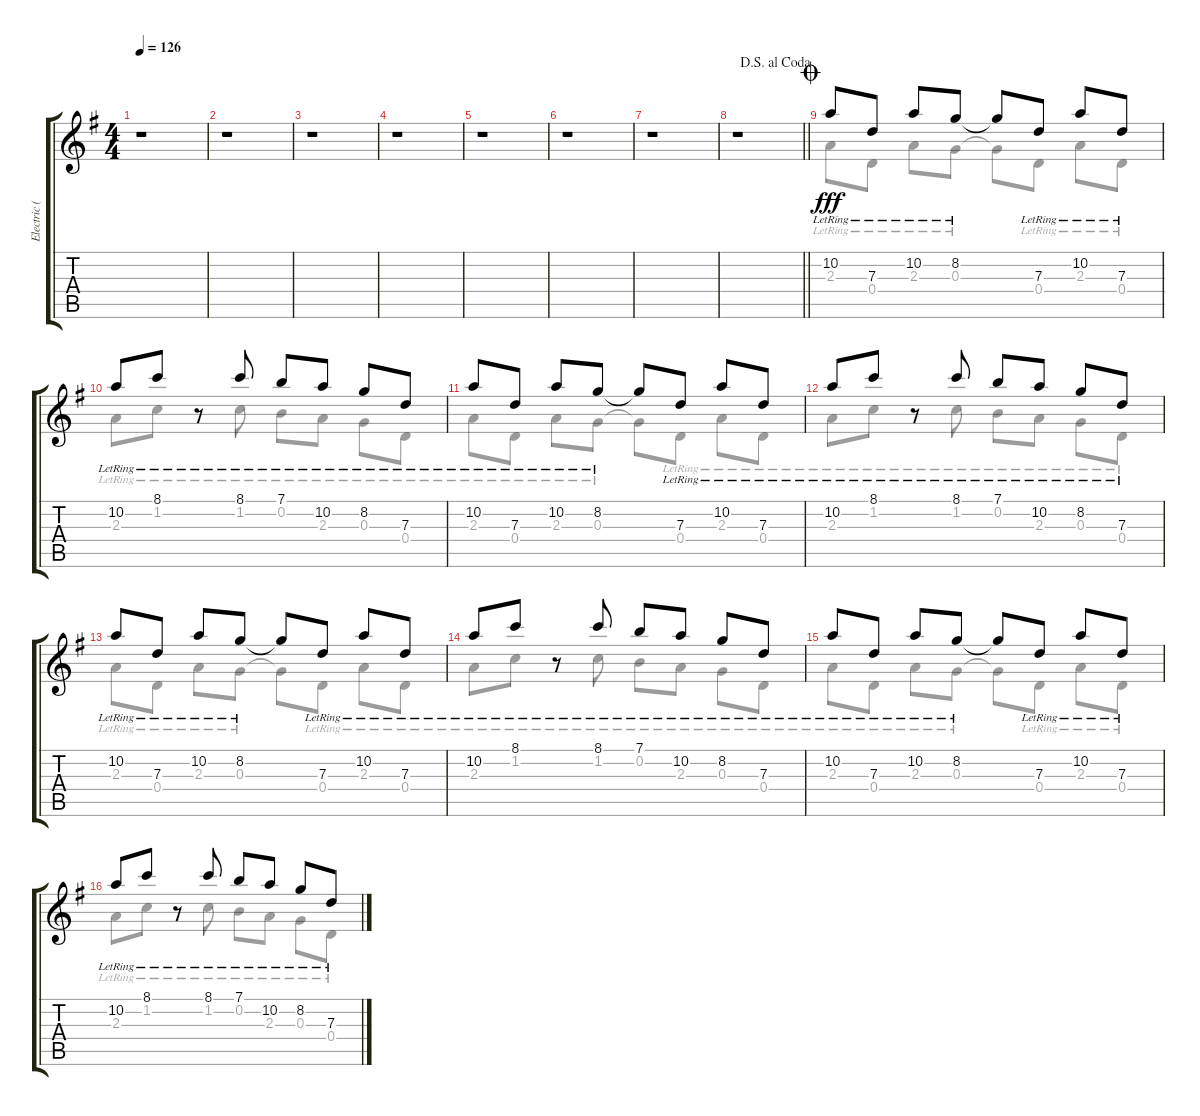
\track ("Electric (clean #1)" "Electric (") {instrument electricguitarclean}
\staff {score tabs}
\tuning (E4 B3 G3 D3 A2 E2) {hide}
\voice
\ts (4 4)
\tempo 126
\clef g2
\ks g
r.1{dy f} |
r.1 |
r.1 |
r.1 |
r.1 |
r.1 |
r.1 |
\jump dalsegnoalcoda
\barLineRight lightlight
r.1 |
\jump coda
10.2{lr}.8{dy fff} 7.3{lr}.8 10.2{lr}.8 8.2{lr}.8 8.2{t}.8 7.3{lr}.8 10.2{lr}.8 7.3{lr}.8 |
10.2{lr}.8 8.1{lr}.8 r.8 8.1{lr}.8 7.1{lr}.8 10.2{lr}.8 8.2{lr}.8 7.3{lr}.8 |
10.2{lr}.8 7.3{lr}.8 10.2{lr}.8 8.2{lr}.8 8.2{t}.8 7.3{lr}.8 10.2{lr}.8 7.3{lr}.8 |
10.2{lr}.8 8.1{lr}.8 r.8 8.1{lr}.8 7.1{lr}.8 10.2{lr}.8 8.2{lr}.8 7.3{lr}.8 |
10.2{lr}.8 7.3{lr}.8 10.2{lr}.8 8.2{lr}.8 8.2{t}.8 7.3{lr}.8 10.2{lr}.8 7.3{lr}.8 |
10.2{lr}.8 8.1{lr}.8 r.8 8.1{lr}.8 7.1{lr}.8 10.2{lr}.8 8.2{lr}.8 7.3{lr}.8 |
10.2{lr}.8 7.3{lr}.8 10.2{lr}.8 8.2{lr}.8 8.2{t}.8 7.3{lr}.8 10.2{lr}.8 7.3{lr}.8 |
10.2{lr}.8 8.1{lr}.8 r.8 8.1{lr}.8 7.1{lr}.8 10.2{lr}.8 8.2{lr}.8 7.3{lr}.8
\voice
\clef g2
\ottava regular
\simile none
\ks g
|
|
|
|
|
|
|
\barLineRight lightlight
|
2.3{lr}.8{dy fff} 0.4{lr}.8 2.3{lr}.8 0.3{lr}.8 0.3{t}.8 0.4{lr}.8 2.3{lr}.8 0.4{lr}.8 |
2.3{lr}.8 1.2{lr}.8 r.8 1.2{lr}.8 0.2{lr}.8 2.3{lr}.8 0.3{lr}.8 0.4{lr}.8 |
2.3{lr}.8 0.4{lr}.8 2.3{lr}.8 0.3{lr}.8 0.3{t}.8 0.4{lr}.8 2.3{lr}.8 0.4{lr}.8 |
2.3{lr}.8 1.2{lr}.8 r.8 1.2{lr}.8 0.2{lr}.8 2.3{lr}.8 0.3{lr}.8 0.4{lr}.8 |
2.3{lr}.8 0.4{lr}.8 2.3{lr}.8 0.3{lr}.8 0.3{t}.8 0.4{lr}.8 2.3{lr}.8 0.4{lr}.8 |
2.3{lr}.8 1.2{lr}.8 r.8 1.2{lr}.8 0.2{lr}.8 2.3{lr}.8 0.3{lr}.8 0.4{lr}.8 |
2.3{lr}.8 0.4{lr}.8 2.3{lr}.8 0.3{lr}.8 0.3{t}.8 0.4{lr}.8 2.3{lr}.8 0.4{lr}.8 |
2.3{lr}.8 1.2{lr}.8 r.8 1.2{lr}.8 0.2{lr}.8 2.3{lr}.8 0.3{lr}.8 0.4{lr}.8
